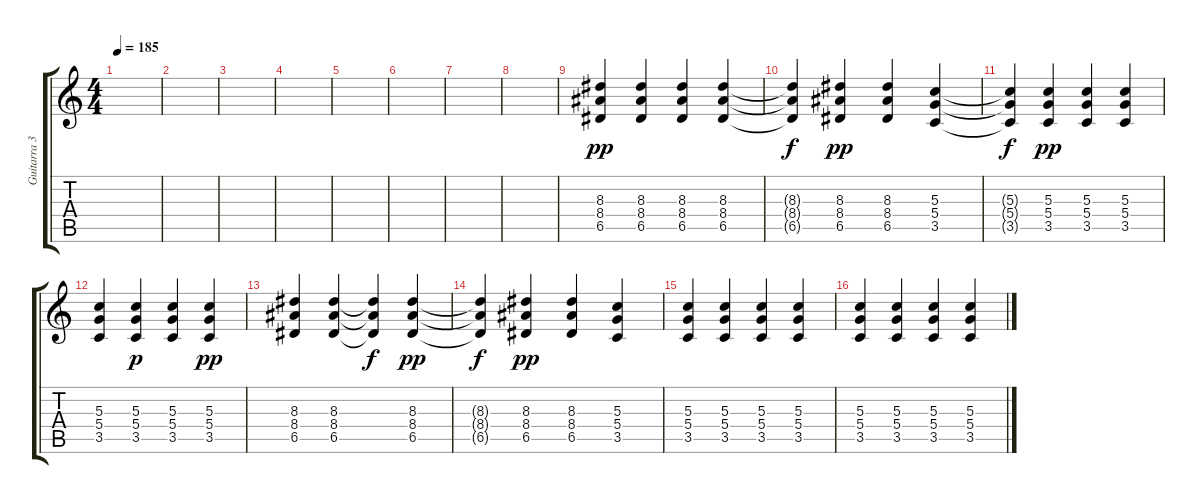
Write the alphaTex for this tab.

\track ("Guitarra 3 " "Guitarra 3") {instrument acousticguitarnylon}
\staff {score tabs}
\tuning (E4 B3 G3 D3 A2 E2) {hide}
\ts (4 4)
\tempo 185
\clef g2
\ks c
|
|
|
|
|
|
|
|
(8.3 8.4 6.5).4{dy pp} (8.3 8.4 6.5).4 (8.3 8.4 6.5).4 (8.3 8.4 6.5).4 |
(8.3{t} 8.4{t} 6.5{t}).4{dy f} (8.3 8.4 6.5).4{dy pp} (8.3 8.4 6.5).4 (5.3 5.4 3.5).4 |
(5.3{t} 5.4{t} 3.5{t}).4{dy f} (5.3 5.4 3.5).4{dy pp} (5.3 5.4 3.5).4 (5.3 5.4 3.5).4 |
(5.3 5.4 3.5).4 (5.3 5.4 3.5).4{dy p} (5.3 5.4 3.5).4 (5.3 5.4 3.5).4{dy pp} |
(8.3 8.4 6.5).4 (8.3 8.4 6.5).4 (8.3{t} 8.4{t} 6.5{t}).4{dy f} (8.3 8.4 6.5).4{dy pp} |
(8.3{t} 8.4{t} 6.5{t}).4{dy f} (8.3 8.4 6.5).4{dy pp} (8.3 8.4 6.5).4 (5.3 5.4 3.5).4 |
(5.3 5.4 3.5).4 (5.3 5.4 3.5).4 (5.3 5.4 3.5).4 (5.3 5.4 3.5).4 |
(5.3 5.4 3.5).4 (5.3 5.4 3.5).4 (5.3 5.4 3.5).4 (5.3 5.4 3.5).4
